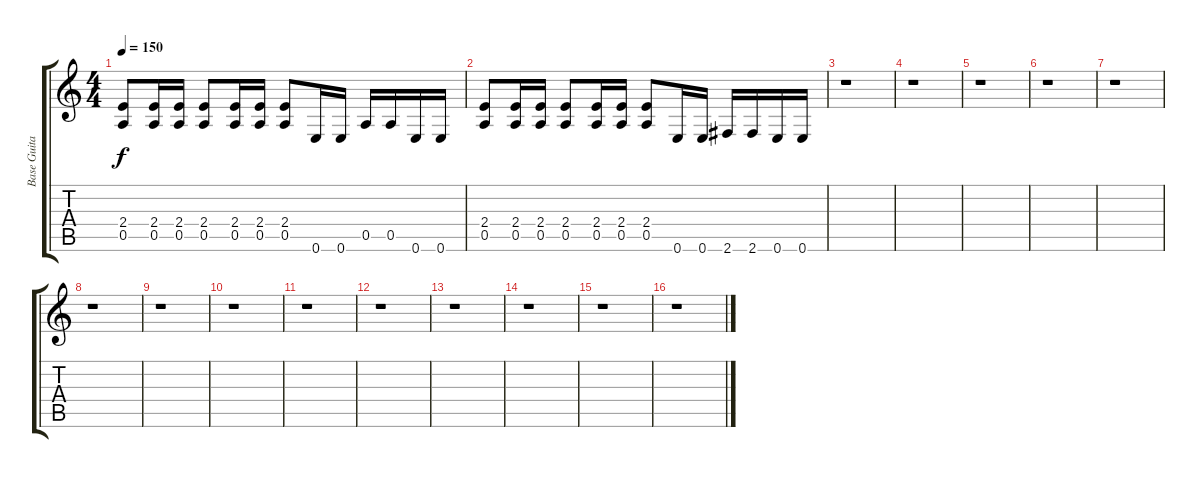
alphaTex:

\track ("Base Guitar" "Base Guita") {instrument distortionguitar}
\staff {score tabs}
\tuning (E4 B3 G3 D3 A2 E2) {hide}
\ts (4 4)
\tempo 150
\clef g2
\ks c
(2.4 0.5).8{dy f} (2.4 0.5).16 (2.4 0.5).16 (2.4 0.5).8 (2.4 0.5).16 (2.4 0.5).16 (2.4 0.5).8 0.6.16 0.6.16 0.5.16 0.5.16 0.6.16 0.6.16 |
(2.4 0.5).8 (2.4 0.5).16 (2.4 0.5).16 (2.4 0.5).8 (2.4 0.5).16 (2.4 0.5).16 (2.4 0.5).8 0.6.16 0.6.16 2.6.16 2.6.16 0.6.16 0.6.16 |
r.1 |
r.1 |
r.1 |
r.1 |
r.1 |
r.1 |
r.1 |
r.1 |
r.1 |
r.1 |
r.1 |
r.1 |
r.1 |
r.1
